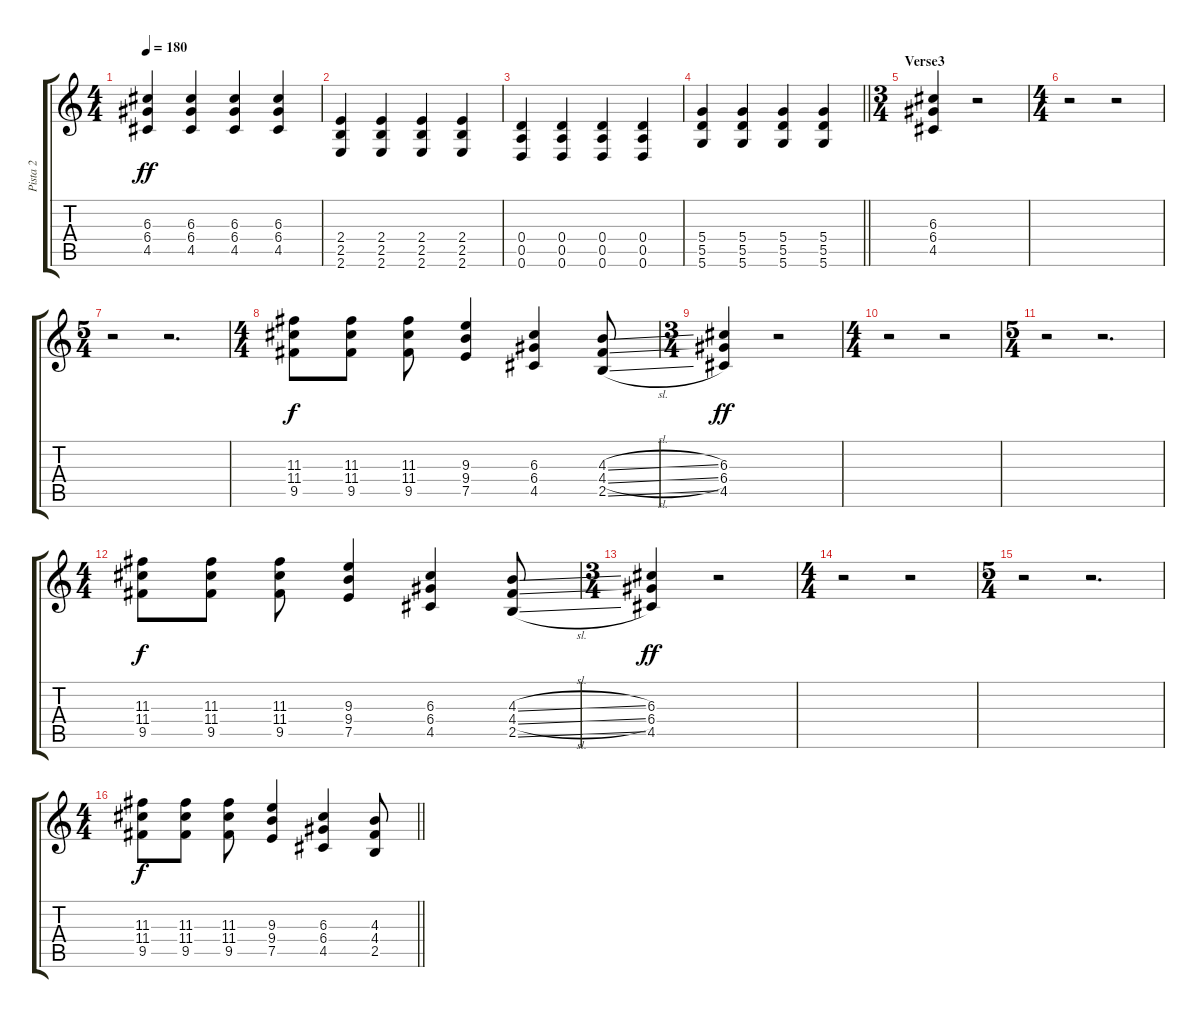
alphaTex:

\track ("Pista 2" "Pista 2") {instrument distortionguitar}
\staff {score tabs}
\tuning (E4 B3 G3 D3 A2 D2) {hide}
\ts (4 4)
\tempo 180
\clef g2
\ks c
(6.3 6.4 4.5).4{dy ff} (6.3 6.4 4.5).4 (6.3 6.4 4.5).4 (6.3 6.4 4.5).4 |
(2.4 2.5 2.6).4 (2.4 2.5 2.6).4 (2.4 2.5 2.6).4 (2.4 2.5 2.6).4 |
(0.4 0.5 0.6).4 (0.4 0.5 0.6).4 (0.4 0.5 0.6).4 (0.4 0.5 0.6).4 |
\barLineRight lightlight
(5.4 5.5 5.6).4 (5.4 5.5 5.6).4 (5.4 5.5 5.6).4 (5.4 5.5 5.6).4 |
\ts (3 4)
\section ("" "Verse3")
(6.3 6.4 4.5).4 r.2 |
\ts (4 4)
r.2 r.2 |
\ts (5 4)
r.2 r.2{d} |
\ts (4 4)
(11.3 11.4 9.5).8{dy f} (11.3 11.4 9.5).8 (11.3 11.4 9.5).8 (9.3 9.4 7.5).4 (6.3 6.4 4.5).4 (4.3{sl} 4.4{sl} 2.5{sl}).8 |
\ts (3 4)
(6.3 6.4 4.5).4{dy ff} r.2 |
\ts (4 4)
r.2 r.2 |
\ts (5 4)
r.2 r.2{d} |
\ts (4 4)
(11.3 11.4 9.5).8{dy f} (11.3 11.4 9.5).8 (11.3 11.4 9.5).8 (9.3 9.4 7.5).4 (6.3 6.4 4.5).4 (4.3{sl} 4.4{sl} 2.5{sl}).8 |
\ts (3 4)
(6.3 6.4 4.5).4{dy ff} r.2 |
\ts (4 4)
r.2 r.2 |
\ts (5 4)
r.2 r.2{d} |
\ts (4 4)
\barLineRight lightlight
(11.3 11.4 9.5).8{dy f} (11.3 11.4 9.5).8 (11.3 11.4 9.5).8 (9.3 9.4 7.5).4 (6.3 6.4 4.5).4 (4.3{sl} 4.4{sl} 2.5{sl}).8
